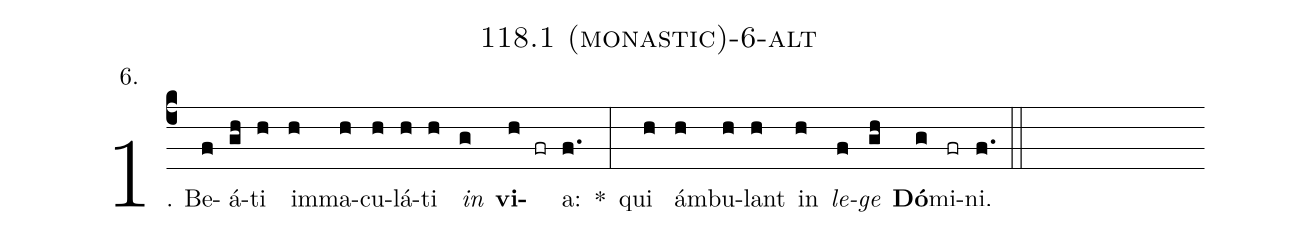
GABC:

name: 118.1 (monastic)-6-alt;
annotation: 6.;
%%
(c4)1. Be(f)á(gh)ti(h) im(h)ma(h)cu(h)lá(h)ti(h) <i>in</i>(g) <b>vi</b>(h fr)a:(f.) *(:) qui(h) ám(h)bu(h)lant(h) in(h) <i>le</i>(f)<i>ge</i>(gh) <b>Dó</b>(g)mi(fr)ni.(f.) (::)
